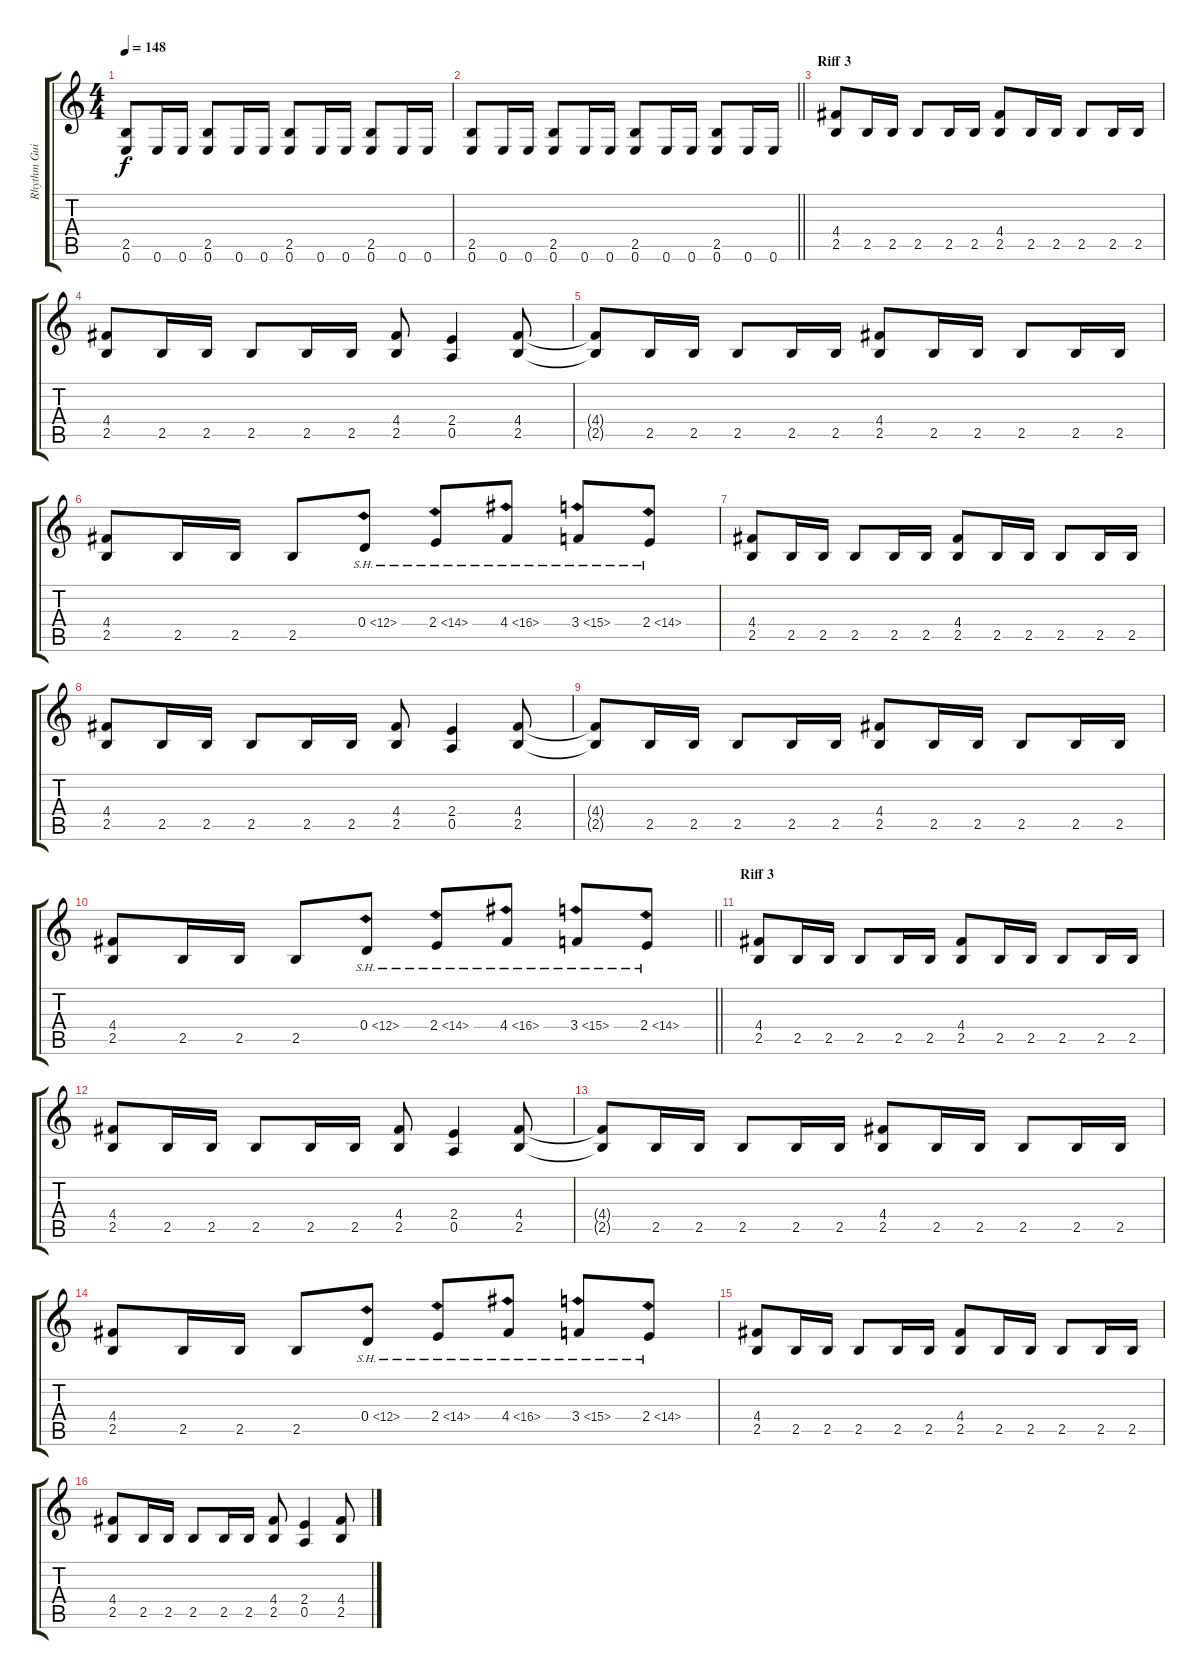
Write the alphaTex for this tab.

\track ("Rhythm Guitar" "Rhythm Gui") {instrument distortionguitar}
\staff {score tabs}
\tuning (E4 B3 G3 D3 A2 E2) {hide}
\ts (4 4)
\tempo 148
\clef g2
\ks c
(2.5{t} 0.6{t}).8{dy f} 0.6.16 0.6.16 (2.5 0.6).8 0.6.16 0.6.16 (2.5 0.6).8 0.6.16 0.6.16 (2.5 0.6).8 0.6.16 0.6.16 |
\barLineRight lightlight
(2.5 0.6).8 0.6.16 0.6.16 (2.5 0.6).8 0.6.16 0.6.16 (2.5 0.6).8 0.6.16 0.6.16 (2.5 0.6).8 0.6.16 0.6.16 |
\section ("" "Riff 3")
(4.4 2.5).8 2.5.16 2.5.16 2.5.8 2.5.16 2.5.16 (4.4 2.5).8 2.5.16 2.5.16 2.5.8 2.5.16 2.5.16 |
(4.4 2.5).8 2.5.16 2.5.16 2.5.8 2.5.16 2.5.16 (4.4 2.5).8 (2.4 0.5).4 (4.4 2.5).8 |
(4.4{t} 2.5{t}).8 2.5.16 2.5.16 2.5.8 2.5.16 2.5.16 (4.4 2.5).8 2.5.16 2.5.16 2.5.8 2.5.16 2.5.16 |
(4.4 2.5).8 2.5.16 2.5.16 2.5.8 0.4{sh 12}.8 2.4{sh 12}.8 4.4{sh 12}.8 3.4{sh 12}.8 2.4{sh 12}.8 |
(4.4 2.5).8 2.5.16 2.5.16 2.5.8 2.5.16 2.5.16 (4.4 2.5).8 2.5.16 2.5.16 2.5.8 2.5.16 2.5.16 |
(4.4 2.5).8 2.5.16 2.5.16 2.5.8 2.5.16 2.5.16 (4.4 2.5).8 (2.4 0.5).4 (4.4 2.5).8 |
(4.4{t} 2.5{t}).8 2.5.16 2.5.16 2.5.8 2.5.16 2.5.16 (4.4 2.5).8 2.5.16 2.5.16 2.5.8 2.5.16 2.5.16 |
\barLineRight lightlight
(4.4 2.5).8 2.5.16 2.5.16 2.5.8 0.4{sh 12}.8 2.4{sh 12}.8 4.4{sh 12}.8 3.4{sh 12}.8 2.4{sh 12}.8 |
\section ("" "Riff 3")
(4.4 2.5).8 2.5.16 2.5.16 2.5.8 2.5.16 2.5.16 (4.4 2.5).8 2.5.16 2.5.16 2.5.8 2.5.16 2.5.16 |
(4.4 2.5).8 2.5.16 2.5.16 2.5.8 2.5.16 2.5.16 (4.4 2.5).8 (2.4 0.5).4 (4.4 2.5).8 |
(4.4{t} 2.5{t}).8 2.5.16 2.5.16 2.5.8 2.5.16 2.5.16 (4.4 2.5).8 2.5.16 2.5.16 2.5.8 2.5.16 2.5.16 |
(4.4 2.5).8 2.5.16 2.5.16 2.5.8 0.4{sh 12}.8 2.4{sh 12}.8 4.4{sh 12}.8 3.4{sh 12}.8 2.4{sh 12}.8 |
(4.4 2.5).8 2.5.16 2.5.16 2.5.8 2.5.16 2.5.16 (4.4 2.5).8 2.5.16 2.5.16 2.5.8 2.5.16 2.5.16 |
(4.4 2.5).8 2.5.16 2.5.16 2.5.8 2.5.16 2.5.16 (4.4 2.5).8 (2.4 0.5).4 (4.4 2.5).8
